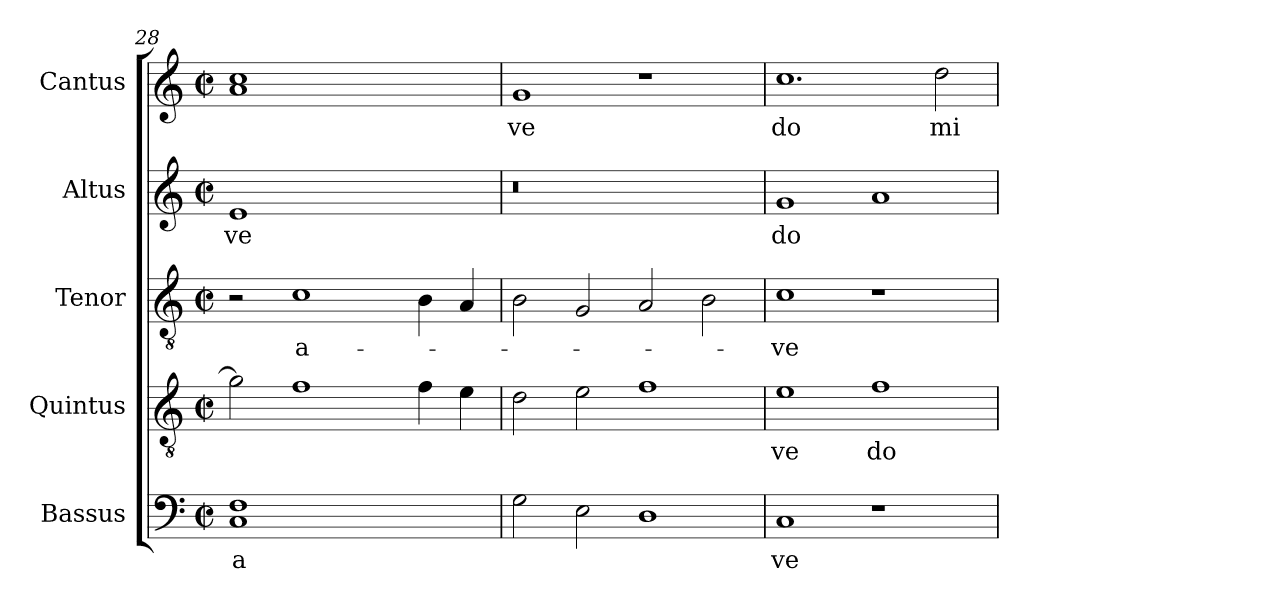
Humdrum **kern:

**kern	**text	**kern	**text	**kern	**text	**kern	**text	**kern	**text
*part5	*part5	*part4	*part4	*part3	*part3	*part2	*part2	*part1	*part1
*staff5	*staff5	*staff4	*staff4	*staff3	*staff3	*staff2	*staff2	*staff1	*staff1
*I"Bassus	*	*I"Quintus	*	*I"Tenor	*	*I"Altus	*	*I"Cantus	*
*clefF4	*	*clefGv2	*	*clefGv2	*	*clefG2	*	*clefG2	*
*M2/2	*	*M2/2	*	*M2/2	*	*M2/2	*	*M2/2	*
*met(c|)	*	*met(c|)	*	*met(c|)	*	*met(c|)	*	*met(c|)	*
=28	=28	=28	=28	=28	=28	=28	=28	=28	=28
!	!LO:LY:b:rj	!	!	!	!	!	!LO:LY:b:cj	!	!
1C 1F	a	2g\]	.	2r	.	1e	ve	1cc 1a	.
!	!	!	!	!	!LO:LY:b:rj	!	!	!	!
.	.	1f	.	1c	a-	.	.	.	.
1ryy	.	.	.	.	.	1ryy	.	1ryy	.
.	.	4f\	.	4B\	.	.	.	.	.
.	.	4e\	.	4A/	.	.	.	.	.
=29	=29	=29	=29	=29	=29	=29	=29	=29	=29
!	!	!	!	!	!	!	!	!	!LO:LY:b:cj
2G\	.	2d\	.	2B\	.	0r	.	1g	ve
2E\	.	2e\	.	2G/	.	.	.	.	.
1D	.	1f	.	2A/	.	.	.	1r	.
.	.	.	.	2B\	.	.	.	.	.
=30	=30	=30	=30	=30	=30	=30	=30	=30	=30
!	!LO:LY:b:cj	!	!LO:LY:b:cj	!	!LO:LY:b:cj	!	!LO:LY:b:cj	!	!LO:LY:b:cj
1C	ve	1e	-ve	1c	-ve	1g	do	1.cc	do
!	!	!	!LO:LY:b:cj	!	!	!	!	!	!
1r	.	1f	do-	1r	.	1a	.	.	.
!	!	!	!	!	!	!	!	!	!LO:LY:b:cj
.	.	.	.	.	.	.	.	2dd\	mi
=	=	=	=	=	=	=	=	=	=
*-	*-	*-	*-	*-	*-	*-	*-	*-	*-
